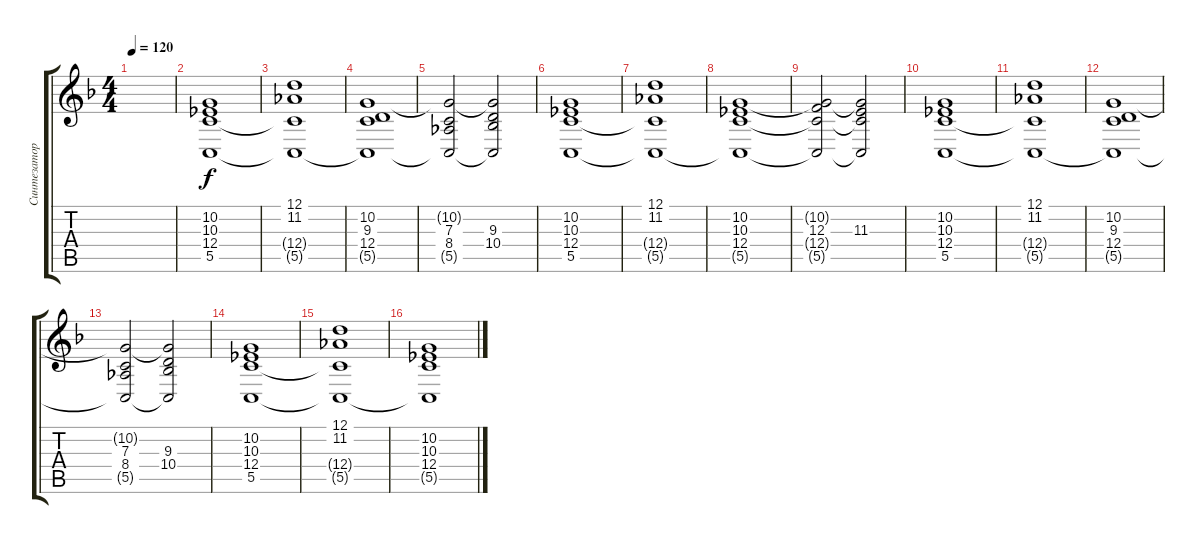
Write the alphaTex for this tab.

\track ("Синтезатор 1" "Синтезатор") {instrument stringensemble1}
\staff {score tabs}
\tuning (D4 A3 F3 C3 G2 D2) {hide}
\ts (4 4)
\tempo 120
\clef g2
\ks dminor
|
(10.2 10.3 12.4 5.5).1 |
(12.1 11.2 12.4{t} 5.5{t}).1 |
(10.2 9.3 12.4 5.5{t}).1 |
(10.2{t} 7.3 8.4 5.5{t}).2 (10.2{t} 9.3 10.4 5.5{t}).2 |
(10.2 10.3 12.4 5.5).1 |
(12.1 11.2 12.4{t} 5.5{t}).1 |
(10.2 10.3 12.4 5.5{t}).1 |
(10.2{t} 12.3 12.4{t} 5.5{t}).2 (10.2{t} 11.3 12.4{t} 5.5{t}).2 |
(10.2 10.3 12.4 5.5).1 |
(12.1 11.2 12.4{t} 5.5{t}).1 |
(10.2 9.3 12.4 5.5{t}).1 |
(10.2{t} 7.3 8.4 5.5{t}).2 (10.2{t} 9.3 10.4 5.5{t}).2 |
(10.2 10.3 12.4 5.5).1 |
(12.1 11.2 12.4{t} 5.5{t}).1 |
(10.2 10.3 12.4 5.5{t}).1
